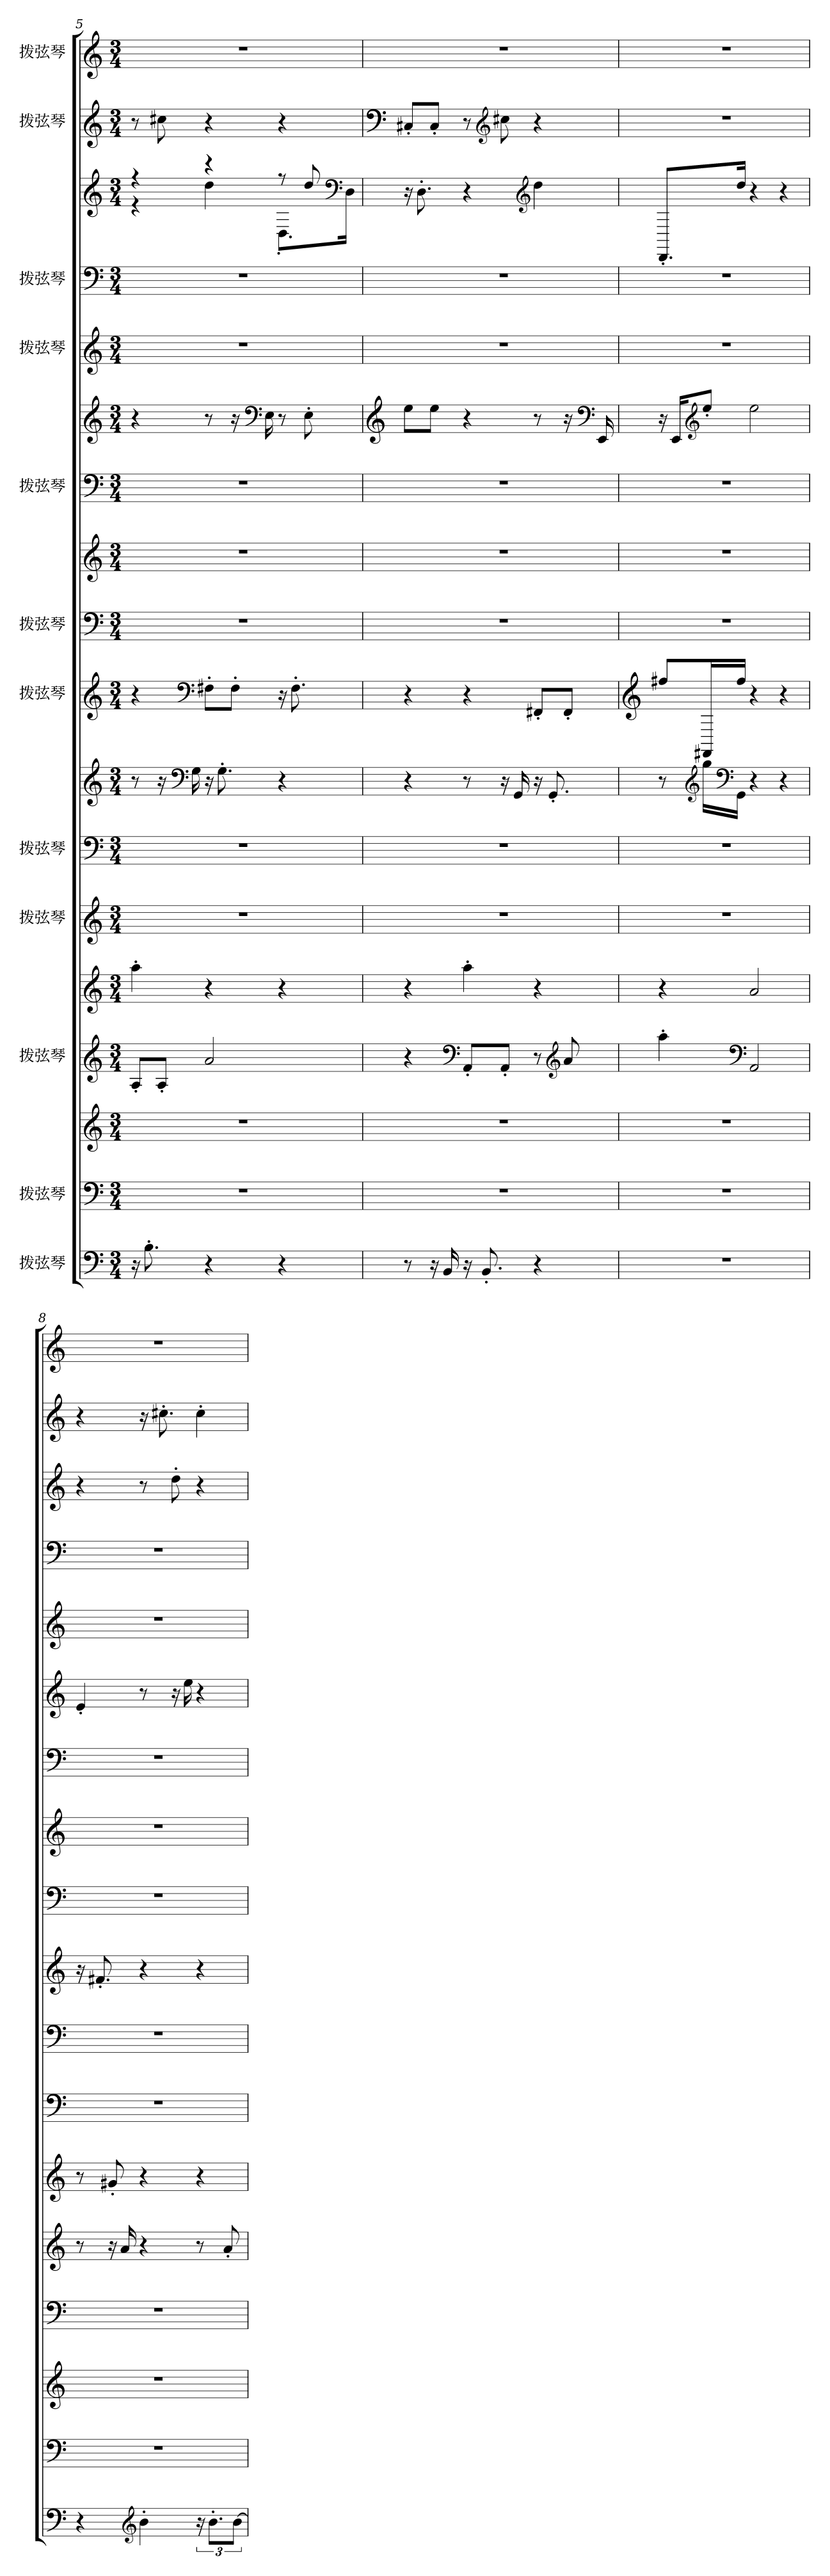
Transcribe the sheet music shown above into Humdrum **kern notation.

**kern	**kern	**kern	**kern	**kern	**kern	**kern	**kern	**kern	**kern	**kern	**kern	**kern	**kern	**kern	**kern	**kern	**kern
*part12	*part11	*part11	*part10	*part10	*part9	*part8	*part8	*part7	*part6	*part6	*part5	*part5	*part4	*part3	*part3	*part2	*part1
*staff18	*staff17	*staff16	*staff15	*staff14	*staff13	*staff12	*staff11	*staff10	*staff9	*staff8	*staff7	*staff6	*staff5	*staff4	*staff3	*staff2	*staff1
*I"拨弦琴	*I"拨弦琴	*	*I"拨弦琴	*	*I"拨弦琴	*I"拨弦琴	*	*I"拨弦琴	*I"拨弦琴	*	*I"拨弦琴	*	*I"拨弦琴	*I"拨弦琴	*	*I"拨弦琴	*I"拨弦琴
*clefF4	*clefF4	*clefG2	*clefG2	*clefG2	*clefG2	*clefF4	*clefG2	*clefG2	*clefF4	*clefG2	*clefF4	*clefG2	*clefG2	*clefF4	*clefG2	*clefG2	*clefG2
*k[]	*k[]	*k[]	*k[]	*k[]	*k[]	*k[]	*k[]	*k[]	*k[]	*k[]	*k[]	*k[]	*k[]	*k[]	*k[]	*k[]	*k[]
*M3/4	*M3/4	*M3/4	*M3/4	*M3/4	*M3/4	*M3/4	*M3/4	*M3/4	*M3/4	*M3/4	*M3/4	*M3/4	*M3/4	*M3/4	*M3/4	*M3/4	*M3/4
=5	=5	=5	=5	=5	=5	=5	=5	=5	=5	=5	=5	=5	=5	=5	=5	=5	=5
*	*	*	*	*	*	*	*	*	*	*	*	*	*	*	*^	*	*
16r	2.r	2.r	8A'/L	4aa'\	2.r	2.r	8r	4r	2.r	2.r	2.r	4r	2.r	2.r	4r	4r	8r	2.r
8.B'\	.	.	.	.	.	.	.	.	.	.	.	.	.	.	.	.	.	.
.	.	.	8A'/J	.	.	.	16r	.	.	.	.	.	.	.	.	.	8cc#X\	.
*	*	*	*	*	*	*	*clefF4	*	*	*	*	*	*	*	*	*	*	*
.	.	.	.	.	.	.	16G\	.	.	.	.	.	.	.	.	.	.	.
*	*	*	*	*	*	*	*	*clefF4	*	*	*	*	*	*	*	*	*	*
4r	.	.	2a/	4r	.	.	16r	8F#X'\L	.	.	.	8r	.	.	4r	4dd\	4r	.
.	.	.	.	.	.	.	8.G'\	.	.	.	.	.	.	.	.	.	.	.
.	.	.	.	.	.	.	.	8F#'\J	.	.	.	16r	.	.	.	.	.	.
*	*	*	*	*	*	*	*	*	*	*	*	*clefF4	*	*	*	*	*	*
.	.	.	.	.	.	.	.	.	.	.	.	16E\	.	.	.	.	.	.
4r	.	.	.	4r	.	.	4r	16r	.	.	.	8r	.	.	8r	8.D'\L	4r	.
.	.	.	.	.	.	.	.	8.F#'\	.	.	.	.	.	.	.	.	.	.
.	.	.	.	.	.	.	.	.	.	.	.	8E'\	.	.	8dd/	.	.	.
*	*	*	*	*	*	*	*	*	*	*	*	*	*	*	*clefF4	*	*	*
.	.	.	.	.	.	.	.	.	.	.	.	.	.	.	.	16D\Jk	.	.
*	*	*	*	*	*	*	*	*	*	*	*	*	*	*	*v	*v	*	*
!!LO:PB:g=z
=6	=6	=6	=6	=6	=6	=6	=6	=6	=6	=6	=6	=6	=6	=6	=6	=6	=6
*	*	*	*	*	*	*	*	*	*	*	*	*clefG2	*	*	*	*clefF4	*
8r	2.r	2.r	4r	4r	2.r	2.r	4r	4r	2.r	2.r	2.r	8ee\L	2.r	2.r	16r	8C#X'/L	2.r
.	.	.	.	.	.	.	.	.	.	.	.	.	.	.	8.D'\	.	.
16r	.	.	.	.	.	.	.	.	.	.	.	8ee\J	.	.	.	8C#'/J	.
16BB/	.	.	.	.	.	.	.	.	.	.	.	.	.	.	.	.	.
*	*	*	*clefF4	*	*	*	*	*	*	*	*	*	*	*	*	*	*
16r	.	.	8AA'/L	4aa'\	.	.	8r	4r	.	.	.	4r	.	.	4r	8r	.
8.BB'/	.	.	.	.	.	.	.	.	.	.	.	.	.	.	.	.	.
*	*	*	*	*	*	*	*	*	*	*	*	*	*	*	*	*clefG2	*
.	.	.	8AA'/J	.	.	.	16r	.	.	.	.	.	.	.	.	8cc#X\	.
.	.	.	.	.	.	.	16GG/	.	.	.	.	.	.	.	.	.	.
*	*	*	*	*	*	*	*	*	*	*	*	*	*	*	*clefG2	*	*
4r	.	.	8r	4r	.	.	16r	8FF#X'/L	.	.	.	8r	.	.	4dd\	4r	.
.	.	.	.	.	.	.	8.GG'/	.	.	.	.	.	.	.	.	.	.
*	*	*	*clefG2	*	*	*	*	*	*	*	*	*	*	*	*	*	*
.	.	.	8a/	.	.	.	.	8FF#'/J	.	.	.	16r	.	.	.	.	.
*	*	*	*	*	*	*	*	*	*	*	*	*clefF4	*	*	*	*	*
.	.	.	.	.	.	.	.	.	.	.	.	16EE/	.	.	.	.	.
=7	=7	=7	=7	=7	=7	=7	=7	=7	=7	=7	=7	=7	=7	=7	=7	=7	=7
*	*	*	*	*	*	*	*	*clefG2	*	*	*	*	*	*	*	*	*
2.r	2.r	2.r	4aa'\	4r	2.r	2.r	8r	8ff#X/L	2.r	2.r	2.r	16r	2.r	2.r	8.DD'/L	2.r	2.r
.	.	.	.	.	.	.	.	.	.	.	.	16EE/KL	.	.	.	.	.
*	*	*	*	*	*	*	*clefG2	*	*	*	*	*clefG2	*	*	*	*	*
.	.	.	.	.	.	.	16gg\LL	16FF#X/L	.	.	.	8ee'/J	.	.	.	.	.
*	*	*	*	*	*	*	*clefF4	*	*	*	*	*	*	*	*	*	*
.	.	.	.	.	.	.	16GG\JJ	16ff#/JJ	.	.	.	.	.	.	16dd/Jk	.	.
*	*	*	*clefF4	*	*	*	*	*	*	*	*	*	*	*	*	*	*
.	.	.	2AA/	2a/	.	.	4r	4r	.	.	.	2ee\	.	.	4r	.	.
.	.	.	.	.	.	.	4r	4r	.	.	.	.	.	.	4r	.	.
!!LO:PB:g=z
=8	=8	=8	=8	=8	=8	=8	=8	=8	=8	=8	=8	=8	=8	=8	=8	=8	=8
4r	2.r	2.r	2.r	8r	8r	2.r	2.r	16r	2.r	2.r	2.r	4e'/	2.r	2.r	4r	4r	2.r
.	.	.	.	.	.	.	.	8.f#X'/	.	.	.	.	.	.	.	.	.
.	.	.	.	16r	8g#X'/	.	.	.	.	.	.	.	.	.	.	.	.
.	.	.	.	16a/	.	.	.	.	.	.	.	.	.	.	.	.	.
*clefG2	*	*	*	*	*	*	*	*	*	*	*	*	*	*	*	*	*
4b'\	.	.	.	4r	4r	.	.	4r	.	.	.	8r	.	.	8r	16r	.
.	.	.	.	.	.	.	.	.	.	.	.	.	.	.	.	8.cc#X'\	.
.	.	.	.	.	.	.	.	.	.	.	.	16r	.	.	8dd'\	.	.
.	.	.	.	.	.	.	.	.	.	.	.	16ee\	.	.	.	.	.
24r	.	.	.	8r	4r	.	.	4r	.	.	.	4r	.	.	4r	4cc#'\	.
12.b'\L	.	.	.	.	.	.	.	.	.	.	.	.	.	.	.	.	.
.	.	.	.	8a'/	.	.	.	.	.	.	.	.	.	.	.	.	.
[12b\J	.	.	.	.	.	.	.	.	.	.	.	.	.	.	.	.	.
=	=	=	=	=	=	=	=	=	=	=	=	=	=	=	=	=	=
*-	*-	*-	*-	*-	*-	*-	*-	*-	*-	*-	*-	*-	*-	*-	*-	*-	*-
